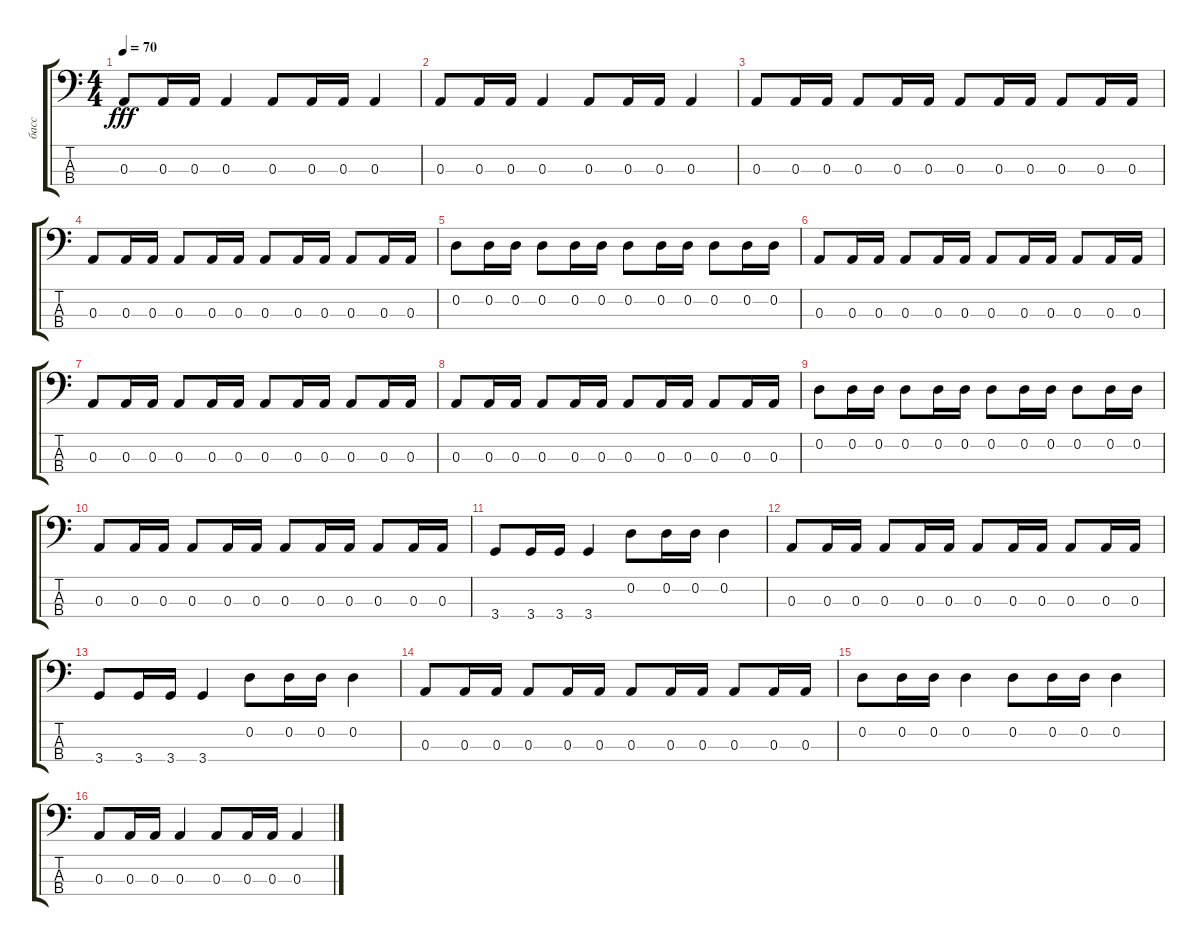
\track ("басс" "басс") {instrument electricbasspick}
\staff {score tabs}
\tuning (G2 D2 A1 E1) {hide}
\ts (4 4)
\tempo 70
\clef f4
\ks c
0.3.8{dy fff} 0.3.16 0.3.16 0.3.4 0.3.8 0.3.16 0.3.16 0.3.4 |
0.3.8 0.3.16 0.3.16 0.3.4 0.3.8 0.3.16 0.3.16 0.3.4 |
0.3.8 0.3.16 0.3.16 0.3.8 0.3.16 0.3.16 0.3.8 0.3.16 0.3.16 0.3.8 0.3.16 0.3.16 |
0.3.8 0.3.16 0.3.16 0.3.8 0.3.16 0.3.16 0.3.8 0.3.16 0.3.16 0.3.8 0.3.16 0.3.16 |
0.2.8 0.2.16 0.2.16 0.2.8 0.2.16 0.2.16 0.2.8 0.2.16 0.2.16 0.2.8 0.2.16 0.2.16 |
0.3.8 0.3.16 0.3.16 0.3.8 0.3.16 0.3.16 0.3.8 0.3.16 0.3.16 0.3.8 0.3.16 0.3.16 |
0.3.8 0.3.16 0.3.16 0.3.8 0.3.16 0.3.16 0.3.8 0.3.16 0.3.16 0.3.8 0.3.16 0.3.16 |
0.3.8 0.3.16 0.3.16 0.3.8 0.3.16 0.3.16 0.3.8 0.3.16 0.3.16 0.3.8 0.3.16 0.3.16 |
0.2.8 0.2.16 0.2.16 0.2.8 0.2.16 0.2.16 0.2.8 0.2.16 0.2.16 0.2.8 0.2.16 0.2.16 |
0.3.8 0.3.16 0.3.16 0.3.8 0.3.16 0.3.16 0.3.8 0.3.16 0.3.16 0.3.8 0.3.16 0.3.16 |
3.4.8 3.4.16 3.4.16 3.4.4 0.2.8 0.2.16 0.2.16 0.2.4 |
0.3.8 0.3.16 0.3.16 0.3.8 0.3.16 0.3.16 0.3.8 0.3.16 0.3.16 0.3.8 0.3.16 0.3.16 |
3.4.8 3.4.16 3.4.16 3.4.4 0.2.8 0.2.16 0.2.16 0.2.4 |
0.3.8 0.3.16 0.3.16 0.3.8 0.3.16 0.3.16 0.3.8 0.3.16 0.3.16 0.3.8 0.3.16 0.3.16 |
0.2.8 0.2.16 0.2.16 0.2.4 0.2.8 0.2.16 0.2.16 0.2.4 |
0.3.8 0.3.16 0.3.16 0.3.4 0.3.8 0.3.16 0.3.16 0.3.4
